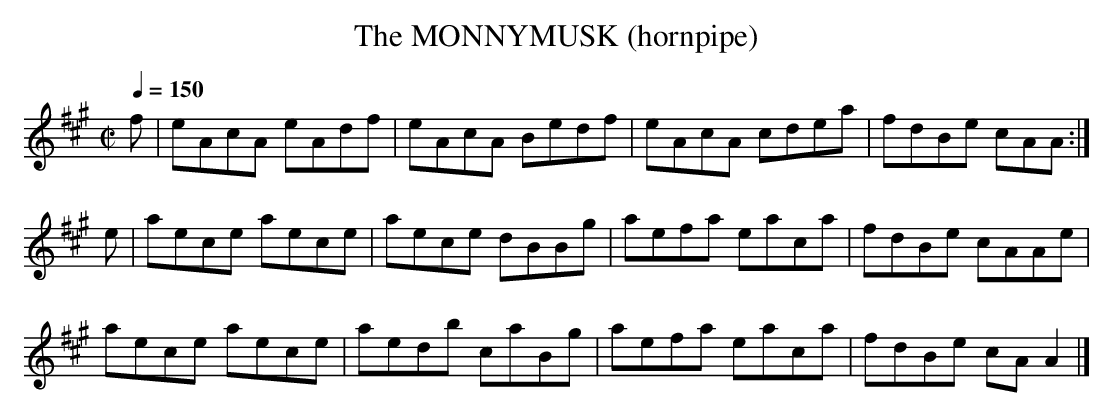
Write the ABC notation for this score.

X:1
T:MONNYMUSK (hornpipe), The
Q:1/4=150
L:1/8
M:C|
K:A
f|eAcA eAdf|eAcA Bedf|eAcA cdea|fdBe cAA:|
e|aece aece|aece dBBg|aefa eaca|fdBe cAAe|
aece aece|aedb caBg|aefa eaca|fdBe cAA2|]
